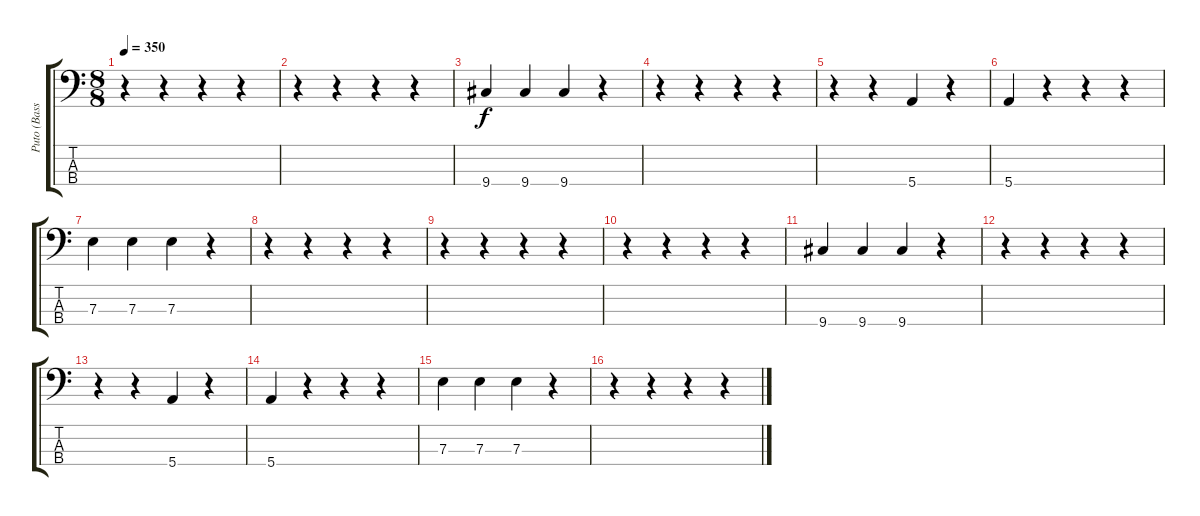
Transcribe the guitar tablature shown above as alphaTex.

\track ("Puto (Bass)" "Puto (Bass") {solo instrument electricbasspick}
\staff {score tabs}
\tuning (G2 D2 A1 E1) {hide}
\ts (8 8)
\tempo 350
\clef f4
\ks c
r.4{dy f} r.4 r.4 r.4 |
r.4 r.4 r.4 r.4 |
9.4.4 9.4.4 9.4.4 r.4 |
r.4 r.4 r.4 r.4 |
r.4 r.4 5.4.4 r.4 |
5.4.4 r.4 r.4 r.4 |
7.3.4 7.3.4 7.3.4 r.4 |
r.4 r.4 r.4 r.4 |
r.4 r.4 r.4 r.4 |
r.4 r.4 r.4 r.4 |
9.4.4 9.4.4 9.4.4 r.4 |
r.4 r.4 r.4 r.4 |
r.4 r.4 5.4.4 r.4 |
5.4.4 r.4 r.4 r.4 |
7.3.4 7.3.4 7.3.4 r.4 |
r.4 r.4 r.4 r.4
